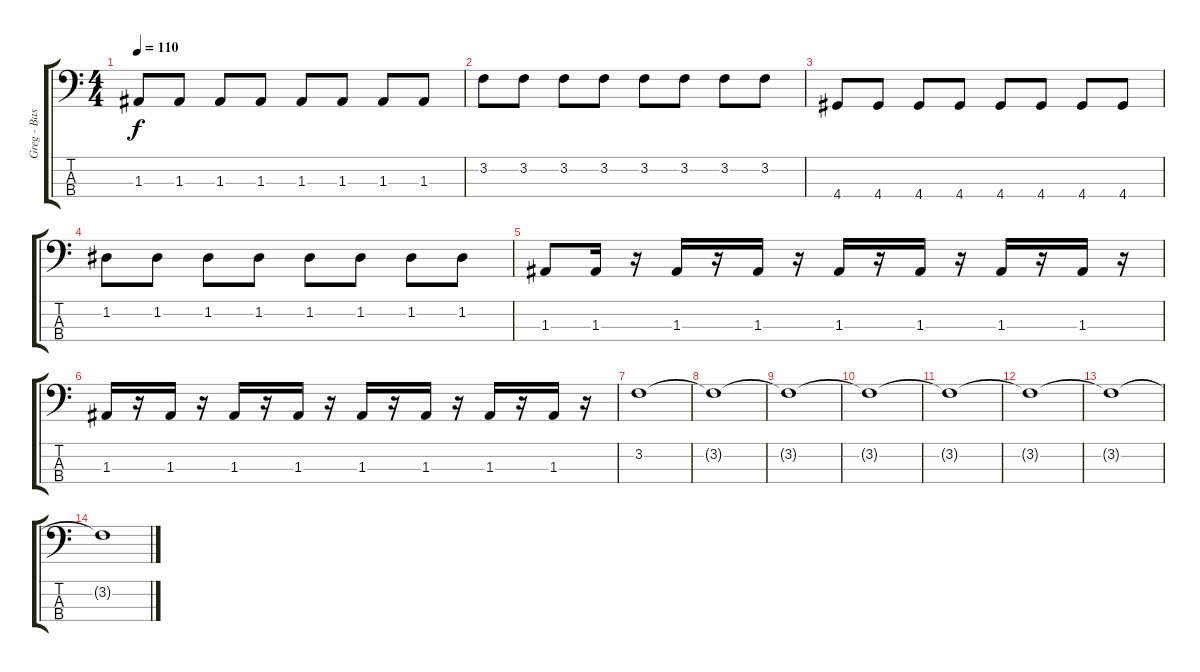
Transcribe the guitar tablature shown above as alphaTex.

\track ("Greg - Bass Guitar" "Greg - Bas") {instrument electricbasspick}
\staff {score tabs}
\tuning (G2 D2 A1 E1) {hide}
\ts (4 4)
\tempo 110
\clef f4
\ks c
1.3.8{dy f} 1.3.8 1.3.8 1.3.8 1.3.8 1.3.8 1.3.8 1.3.8 |
3.2.8 3.2.8 3.2.8 3.2.8 3.2.8 3.2.8 3.2.8 3.2.8 |
4.4.8 4.4.8 4.4.8 4.4.8 4.4.8 4.4.8 4.4.8 4.4.8 |
1.2.8 1.2.8 1.2.8 1.2.8 1.2.8 1.2.8 1.2.8 1.2.8 |
1.3.8 1.3.16 r.16 1.3.16 r.16 1.3.16 r.16 1.3.16 r.16 1.3.16 r.16 1.3.16 r.16 1.3.16 r.16 |
1.3.16 r.16 1.3.16 r.16 1.3.16 r.16 1.3.16 r.16 1.3.16 r.16 1.3.16 r.16 1.3.16 r.16 1.3.16 r.16 |
3.2.1 |
3.2{t}.1 |
3.2{t}.1 |
3.2{t}.1 |
3.2{t}.1 |
3.2{t}.1 |
3.2{t}.1 |
3.2{t}.1
